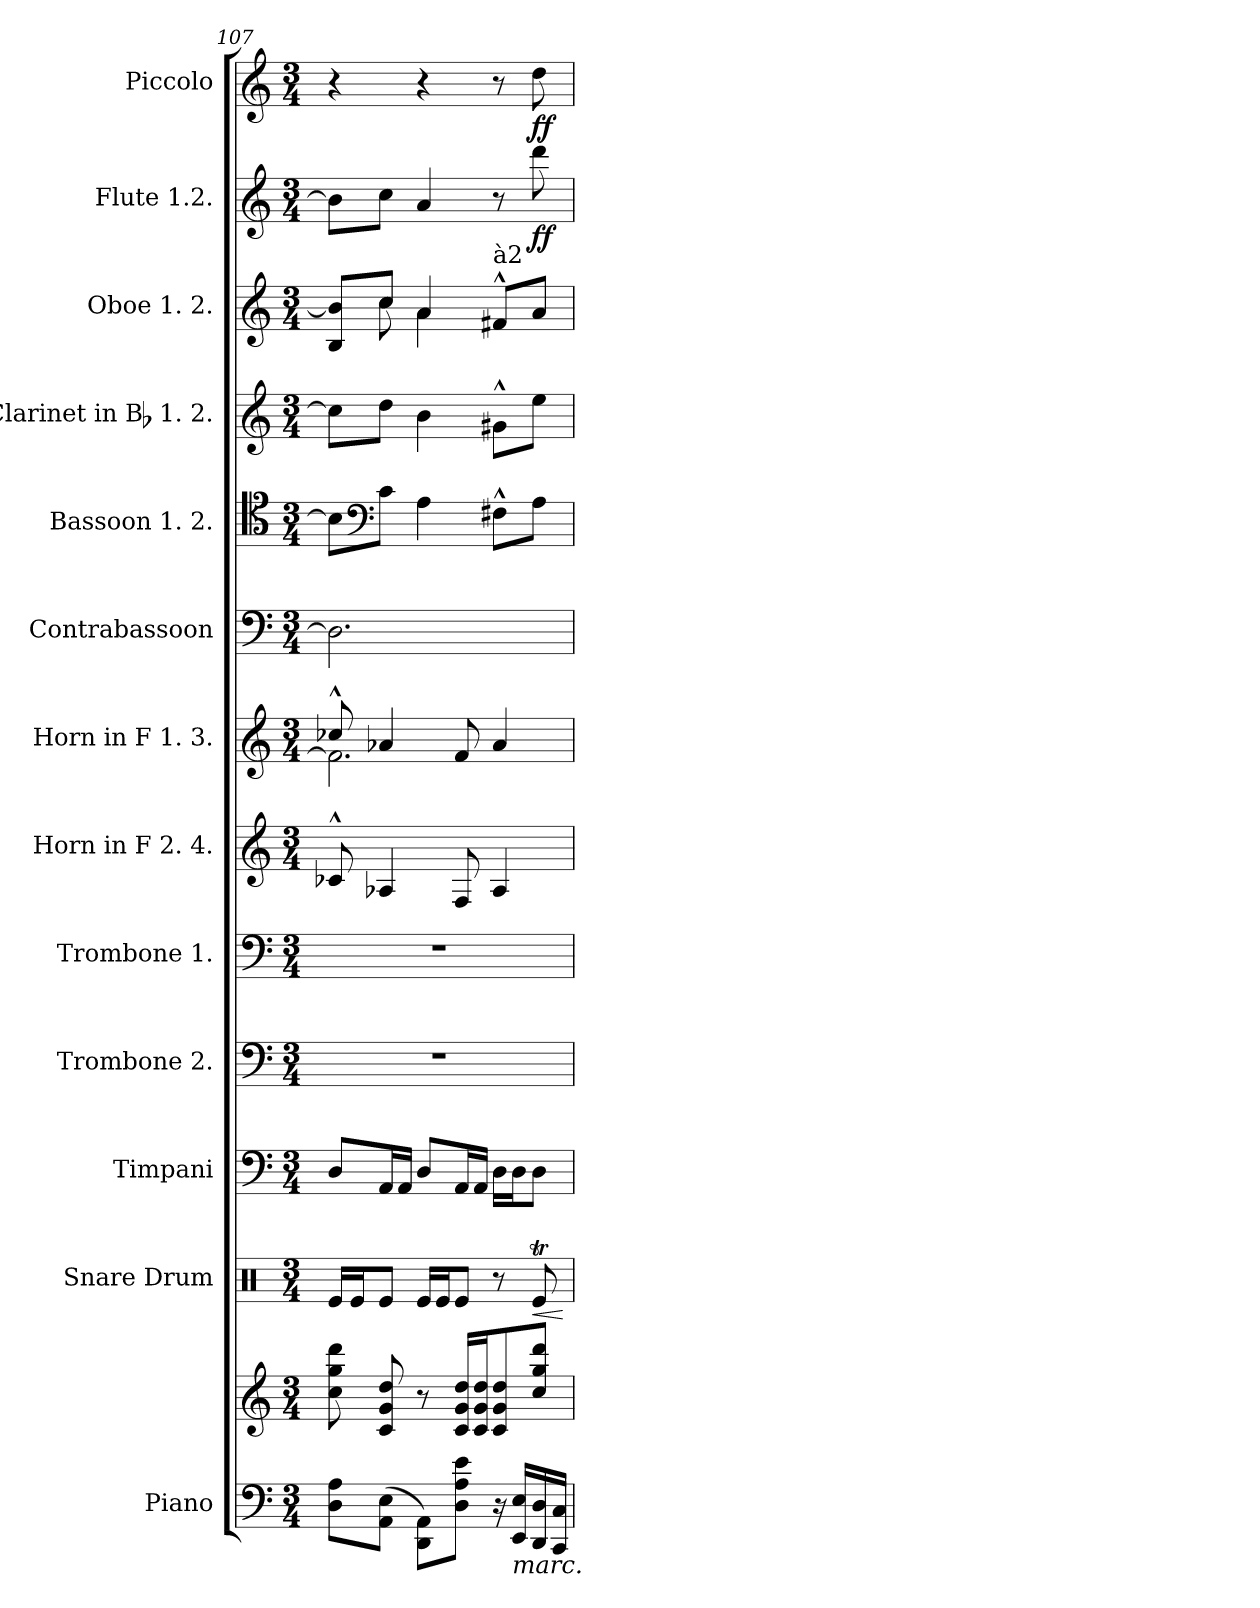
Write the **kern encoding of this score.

**kern	**kern	**kern	**dynam	**kern	**kern	**kern	**kern	**kern	**kern	**kern	**kern	**kern	**kern	**dynam	**kern	**dynam
*part13	*part13	*part12	*part12	*part11	*part10	*part9	*part8	*part7	*part6	*part5	*part4	*part3	*part2	*part2	*part1	*part1
*staff14	*staff13	*staff12	*staff12	*staff11	*staff10	*staff9	*staff8	*staff7	*staff6	*staff5	*staff4	*staff3	*staff2	*staff2	*staff1	*staff1
*I"Piano	*	*I"Snare Drum	*	*I"Timpani	*I"Trombone 2.	*I"Trombone 1.	*I"Horn in F 2. 4.	*I"Horn in F 1. 3.	*I"Contrabassoon	*I"Bassoon 1. 2.	*I"Clarinet in Bb 1. 2.	*I"Oboe 1. 2.	*I"Flute 1.2.	*	*I"Piccolo	*
*I'Pno.	*	*I'S.D.	*	*I'Timp.	*I'Tbn. 2.	*I'Tbn. 1	*I'Hn. in F 2. 4.	*I'Hn. in F 1. 3.	*I'Cbsn.	*I'Bsn. 1. 2.	*I'Cl. in Bb 1. 2.	*I'Ob. 1. 2.	*I'Fl. 1. 2.	*	*I'Picc.	*
*clefF4	*clefG2	*clefX	*	*clefF4	*clefF4	*clefF4	*clefG2	*clefG2	*clefF4	*clefC4	*clefG2	*clefG2	*clefG2	*	*clefG2	*
*	*	*	*	*	*	*	*ITrd4c7	*ITrd4c7	*ITrd7c12	*	*ITrd1c2	*	*	*	*ITrd-7c-12	*
*k[]	*k[]	*k[]	*	*k[]	*k[]	*k[]	*k[b-]	*k[b-]	*k[]	*k[]	*k[b-e-]	*k[]	*k[]	*	*k[]	*
*M3/4	*M3/4	*M3/4	*	*M3/4	*M3/4	*M3/4	*M3/4	*M3/4	*M3/4	*M3/4	*M3/4	*M3/4	*M3/4	*	*M3/4	*
=107	=107	=107	=107	=107	=107	=107	=107	=107	=107	=107	=107	=107	=107	=107	=107	=107
*	*	*	*	*	*	*	*	*^	*	*	*	*^	*	*	*	*
8D\ 8A\L	8cc 8gg 8ddd	16Re/LL	.	8DL	4%3r	4%3r	8F-X^^<	8f-X^^>/	2.B-\]	2.DD]	8B\L]	8b\L]	8B/ 8b]/L	8ryy	8b\L]	.	4r	.
.	.	16Re/J	.	.	.	.	.	.	.	.	.	.	.	.	.	.	.	.
*	*	*	*	*	*	*	*	*	*	*	*clefF4	*	*	*	*	*	*	*
(8AA\ 8E\J	8c 8g 8dd	8Re/J	.	16AAL	.	.	4D-X	4d-X/	.	.	8c\J	8cc\J	8cc/J	8cc	8cc\J	.	.	.
.	.	.	.	16AAJJ	.	.	.	.	.	.	.	.	.	.	.	.	.	.
8DD\ 8AA\L)	8r	16Re/LL	.	8DL	.	.	.	.	.	.	4A	4a	4a	4a	4a	.	4r	.
.	.	16Re/J	.	.	.	.	.	.	.	.	.	.	.	.	.	.	.	.
8D\ 8A\ 8e\J	16c 16g 16ddLL	8Re/J	.	16AAL	.	.	8BB-	8B-/	.	.	.	.	.	.	.	.	.	.
.	16c 16g 16ddJ	.	.	16AAJJ	.	.	.	.	.	.	.	.	.	.	.	.	.	.
!	!	!	!	!	!	!	!	!	!	!	!	!	!LO:TX:a:t=à2	!	!	!	!	!
16r	8c 8g 8dd	8r	.	16DLL	.	.	4D-	4d-/	.	.	8F#X^^\L	8f#X^^\L	8f#X^^</L	4ryy	8r	.	8r	.
!LO:TX:b:i:t=marc.	!	!	!	!	!	!	!	!	!	!	!	!	!	!	!	!	!	!
16EE/ 16E/LL	.	.	.	16DJ	.	.	.	.	.	.	.	.	.	.	.	.	.	.
!	!	!	!LO:HP:b	!	!	!	!	!	!	!	!	!	!	!	!	!	!	!
16DD/ 16D/	8cc 8gg 8dddJ	8Ret/	<	8DJ	.	.	.	.	.	.	8Ai\J	8ddi\J	8ai/J	.	8dddi	ff	8dddi	ff
16CC/ 16C/JJ	.	.	.	.	.	.	.	.	.	.	.	.	.	.	.	.	.	.
*	*	*	*	*	*	*	*	*v	*v	*	*	*	*v	*v	*	*	*	*
.	.	.	[	.	.	.	.	.	.	.	.	.	.	.	.	.
=	=	=	=	=	=	=	=	=	=	=	=	=	=	=	=	=
*-	*-	*-	*-	*-	*-	*-	*-	*-	*-	*-	*-	*-	*-	*-	*-	*-
